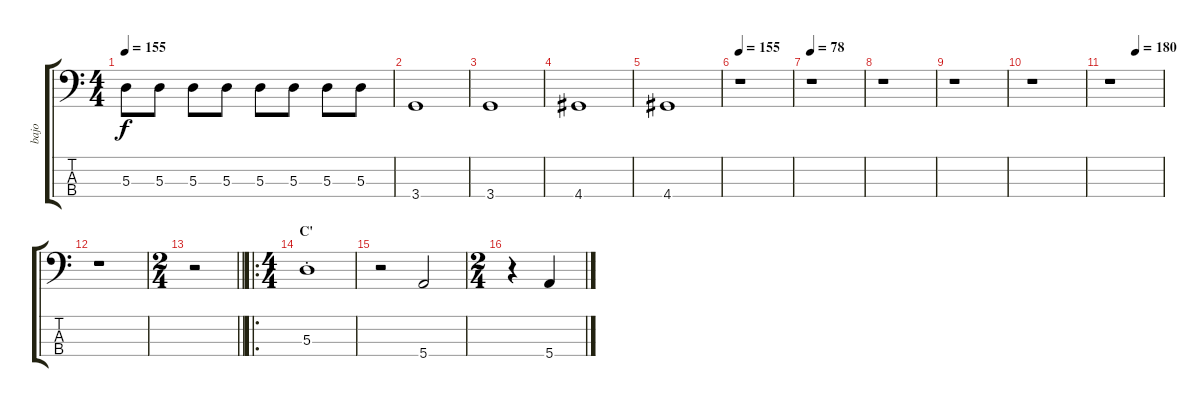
\track ("bajo" "bajo") {instrument electricbassfinger}
\staff {score tabs}
\tuning (G2 D2 A1 E1) {hide}
\ts (4 4)
\tempo 155
\clef f4
\ks c
5.3.8{dy f} 5.3.8 5.3.8 5.3.8 5.3.8 5.3.8 5.3.8 5.3.8 |
3.4.1 |
3.4.1 |
4.4.1 |
4.4.1 |
\tempo 155
r.1 |
\tempo 78
r.1 |
r.1 |
r.1 |
r.1 |
\tempo (180 0.5)
r.1 |
r.1 |
\ts (2 4)
\barLineRight lightlight
r.2 |
\ro
\ts (4 4)
\section ("" "C'")
5.3{st}.1 |
r.2 5.4.2 |
\ts (2 4)
r.4 5.4.4
